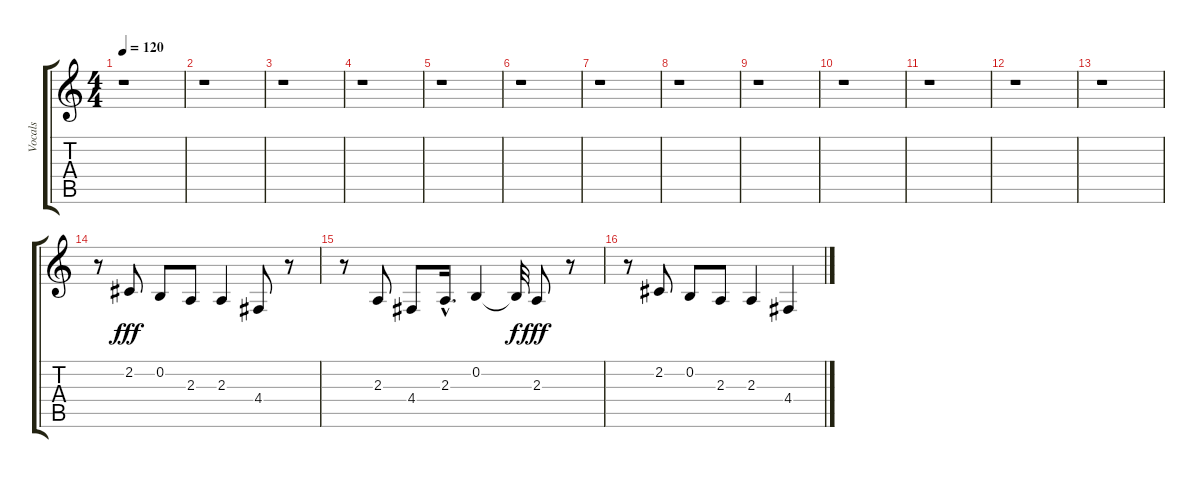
\track ("Vocals" "Vocals") {instrument panflute}
\staff {score tabs}
\tuning (E4 B3 G3 D3 A2 E2) {hide}
\ts (4 4)
\tempo 120
\clef g2
\ks c
r.1{dy fff} |
r.1 |
r.1 |
r.1 |
r.1 |
r.1 |
r.1 |
r.1 |
r.1 |
r.1 |
r.1 |
r.1 |
r.1 |
r.8 2.2.8 0.2.8 2.3.8 2.3.4 4.4.8 r.8 |
r.8 2.3.8 4.4.8 2.3{hac}.16{d} 0.2.4 0.2{t}.32{dy f} 2.3.8{dy fff} r.8 |
r.8 2.2.8 0.2.8 2.3.8 2.3.4 4.4.4
